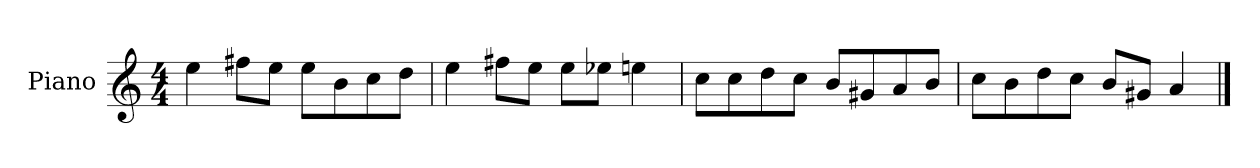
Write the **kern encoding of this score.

**kern
*part1
*staff1
*I"Piano
*I'P-no
*clefG2
*k[]
*M4/4
*MM90
=1
4ee\
8ff#X\L
8ee\J
8ee\L
8b\
8cc\
8dd\J
=2
4ee\
8ff#X\L
8ee\J
8ee\L
8ee-X\J
4een\
=3
8cc\L
8cc\
8dd\
8cc\J
8b/L
8g#X/
8a/
8b/J
=4
8cc\L
8b\
8dd\
8cc\J
8b/L
8g#X/J
4a/
==
*-
